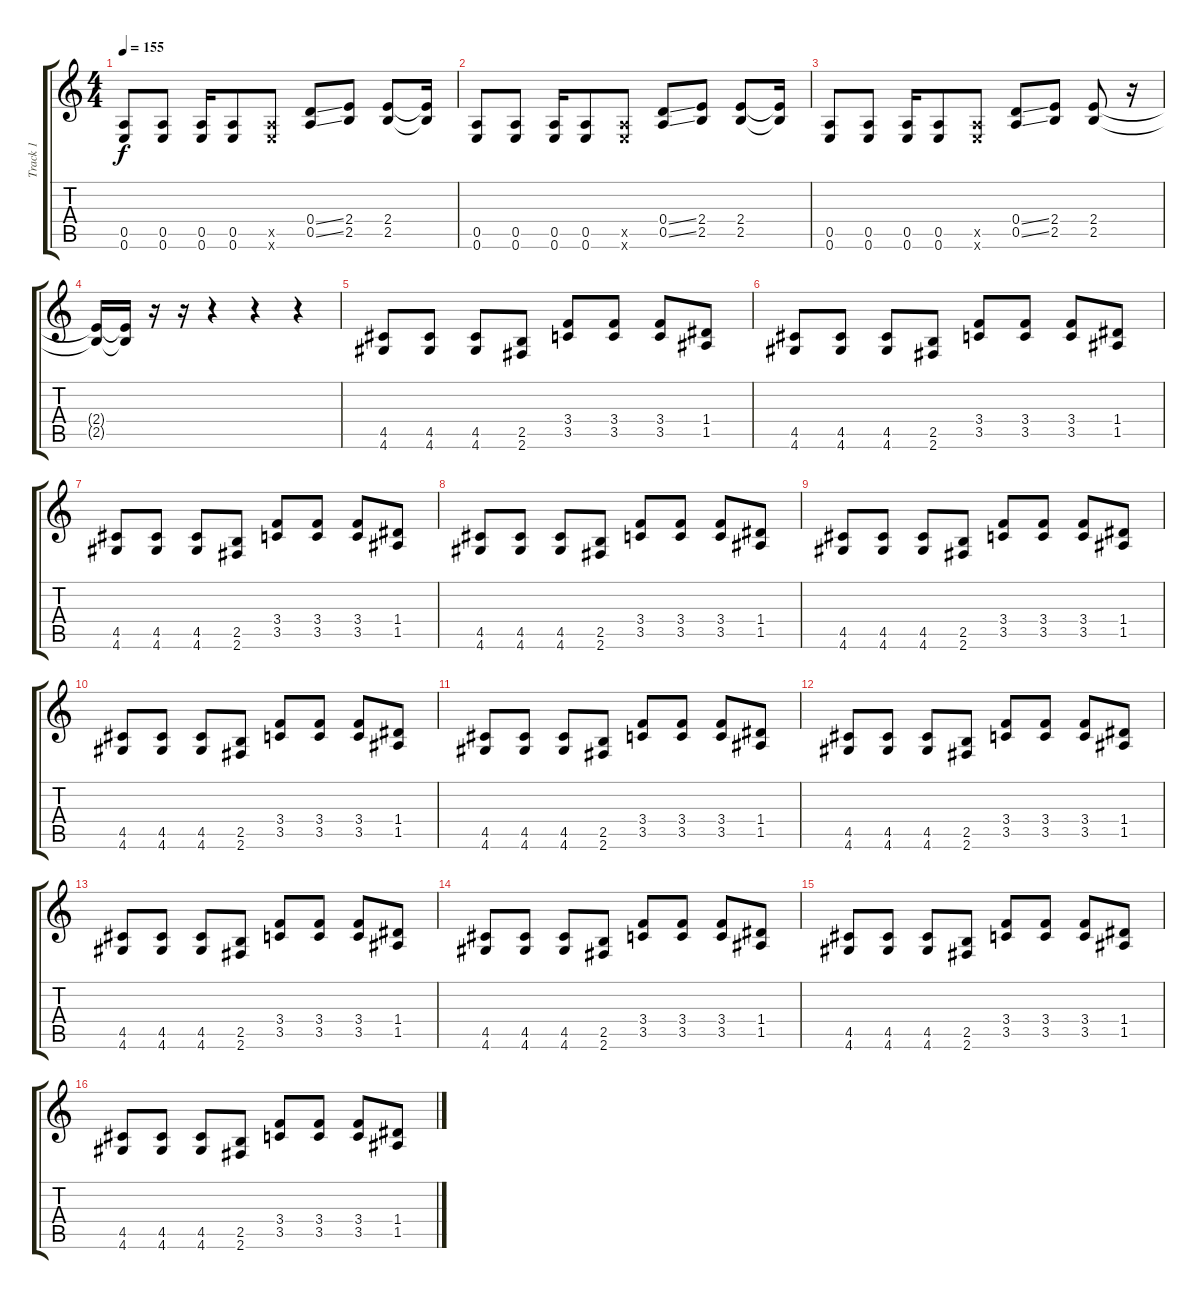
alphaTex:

\track ("Track 1" "Track 1") {instrument distortionguitar}
\staff {score tabs}
\tuning (E4 B3 G3 D3 A2 E2) {hide}
\ts (4 4)
\tempo 155
\clef g2
\ks c
(0.5 0.6).8{dy f instrument distortionguitar} (0.5 0.6).8 (0.5 0.6).16 (0.5 0.6).8 (0.5{x} 0.6{x}).8 (0.4{ss} 0.5{ss}).8 (2.4 2.5).8 (2.4 2.5).8 (2.4{t} 2.5{t}).16 |
(0.5 0.6).8 (0.5 0.6).8 (0.5 0.6).16 (0.5 0.6).8 (0.5{x} 0.6{x}).8 (0.4{ss} 0.5{ss}).8 (2.4 2.5).8 (2.4 2.5).8 (2.4{t} 2.5{t}).16 |
(0.5 0.6).8 (0.5 0.6).8 (0.5 0.6).16 (0.5 0.6).8 (0.5{x} 0.6{x}).8 (0.4{ss} 0.5{ss}).8 (2.4 2.5).8 (2.4 2.5).8 r.16 |
(2.4{t} 2.5{t}).16 (2.4{t} 2.5{t}).16 r.16 r.16 r.4 r.4 r.4 |
(4.5 4.6).8 (4.5 4.6).8 (4.5 4.6).8 (2.5 2.6).8 (3.4 3.5).8 (3.4 3.5).8 (3.4 3.5).8 (1.4 1.5).8 |
(4.5 4.6).8 (4.5 4.6).8 (4.5 4.6).8 (2.5 2.6).8 (3.4 3.5).8 (3.4 3.5).8 (3.4 3.5).8 (1.4 1.5).8 |
(4.5 4.6).8 (4.5 4.6).8 (4.5 4.6).8 (2.5 2.6).8 (3.4 3.5).8 (3.4 3.5).8 (3.4 3.5).8 (1.4 1.5).8 |
(4.5 4.6).8 (4.5 4.6).8 (4.5 4.6).8 (2.5 2.6).8 (3.4 3.5).8 (3.4 3.5).8 (3.4 3.5).8 (1.4 1.5).8 |
(4.5 4.6).8 (4.5 4.6).8 (4.5 4.6).8 (2.5 2.6).8 (3.4 3.5).8 (3.4 3.5).8 (3.4 3.5).8 (1.4 1.5).8 |
(4.5 4.6).8 (4.5 4.6).8 (4.5 4.6).8 (2.5 2.6).8 (3.4 3.5).8 (3.4 3.5).8 (3.4 3.5).8 (1.4 1.5).8 |
(4.5 4.6).8 (4.5 4.6).8 (4.5 4.6).8 (2.5 2.6).8 (3.4 3.5).8 (3.4 3.5).8 (3.4 3.5).8 (1.4 1.5).8 |
(4.5 4.6).8 (4.5 4.6).8 (4.5 4.6).8 (2.5 2.6).8 (3.4 3.5).8 (3.4 3.5).8 (3.4 3.5).8 (1.4 1.5).8 |
(4.5 4.6).8 (4.5 4.6).8 (4.5 4.6).8 (2.5 2.6).8 (3.4 3.5).8 (3.4 3.5).8 (3.4 3.5).8 (1.4 1.5).8 |
(4.5 4.6).8 (4.5 4.6).8 (4.5 4.6).8 (2.5 2.6).8 (3.4 3.5).8 (3.4 3.5).8 (3.4 3.5).8 (1.4 1.5).8 |
(4.5 4.6).8 (4.5 4.6).8 (4.5 4.6).8 (2.5 2.6).8 (3.4 3.5).8 (3.4 3.5).8 (3.4 3.5).8 (1.4 1.5).8 |
(4.5 4.6).8 (4.5 4.6).8 (4.5 4.6).8 (2.5 2.6).8 (3.4 3.5).8 (3.4 3.5).8 (3.4 3.5).8 (1.4 1.5).8
